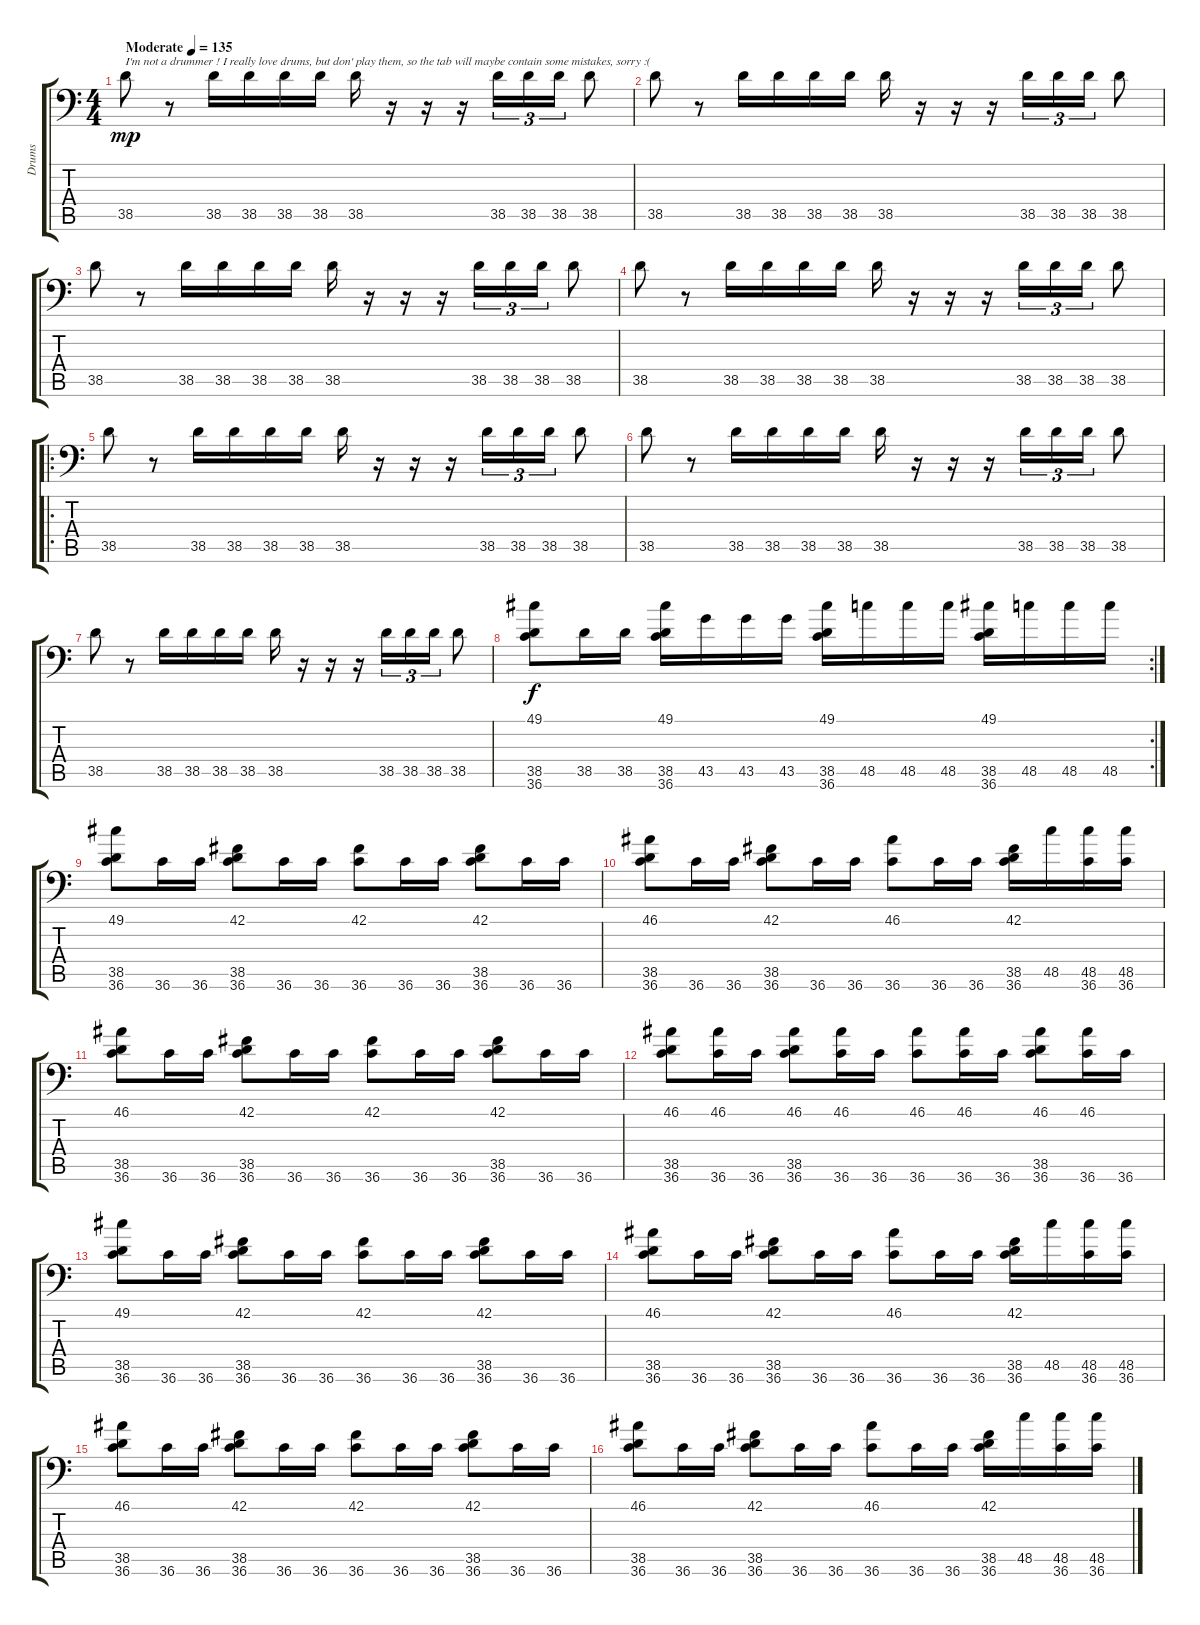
\track ("Drums" "Drums") {instrument acousticgrandpiano}
\staff {score tabs}
\tuning (C-1 C-1 C-1 C-1 C-1 C-1) {hide}
\ts (4 4)
\tempo (135 "Moderate")
\clef f4
\ks c
38.5.8{txt "I'm not a drummer ! I really love drums, but don' play them, so the tab will maybe contain some mistakes, sorry :(" dy mp instrument acousticgrandpiano} r.8 38.5.16 38.5.16 38.5.16 38.5.16 38.5.16 r.16 r.16 r.16 38.5.16{tu (3 2)} 38.5.16{tu (3 2)} 38.5.16{tu (3 2)} 38.5.8 |
38.5.8 r.8 38.5.16 38.5.16 38.5.16 38.5.16 38.5.16 r.16 r.16 r.16 38.5.16{tu (3 2)} 38.5.16{tu (3 2)} 38.5.16{tu (3 2)} 38.5.8 |
38.5.8 r.8 38.5.16 38.5.16 38.5.16 38.5.16 38.5.16 r.16 r.16 r.16 38.5.16{tu (3 2)} 38.5.16{tu (3 2)} 38.5.16{tu (3 2)} 38.5.8 |
38.5.8 r.8 38.5.16 38.5.16 38.5.16 38.5.16 38.5.16 r.16 r.16 r.16 38.5.16{tu (3 2)} 38.5.16{tu (3 2)} 38.5.16{tu (3 2)} 38.5.8 |
\ro
38.5.8 r.8 38.5.16 38.5.16 38.5.16 38.5.16 38.5.16 r.16 r.16 r.16 38.5.16{tu (3 2)} 38.5.16{tu (3 2)} 38.5.16{tu (3 2)} 38.5.8 |
38.5.8 r.8 38.5.16 38.5.16 38.5.16 38.5.16 38.5.16 r.16 r.16 r.16 38.5.16{tu (3 2)} 38.5.16{tu (3 2)} 38.5.16{tu (3 2)} 38.5.8 |
38.5.8 r.8 38.5.16 38.5.16 38.5.16 38.5.16 38.5.16 r.16 r.16 r.16 38.5.16{tu (3 2)} 38.5.16{tu (3 2)} 38.5.16{tu (3 2)} 38.5.8 |
\rc 2
(49.1 38.5 36.6).8{dy f} 38.5.16 38.5.16 (49.1 38.5 36.6).16 43.5.16 43.5.16 43.5.16 (49.1 38.5 36.6).16 48.5.16 48.5.16 48.5.16 (49.1 38.5 36.6).16 48.5.16 48.5.16 48.5.16 |
(49.1 38.5 36.6).8 36.6.16 36.6.16 (42.1 38.5 36.6).8 36.6.16 36.6.16 (42.1 36.6).8 36.6.16 36.6.16 (42.1 38.5 36.6).8 36.6.16 36.6.16 |
(46.1 38.5 36.6).8 36.6.16 36.6.16 (42.1 38.5 36.6).8 36.6.16 36.6.16 (46.1 36.6).8 36.6.16 36.6.16 (42.1 38.5 36.6).16 48.5.16 (48.5 36.6).16 (48.5 36.6).16 |
(46.1 38.5 36.6).8 36.6.16 36.6.16 (42.1 38.5 36.6).8 36.6.16 36.6.16 (42.1 36.6).8 36.6.16 36.6.16 (42.1 38.5 36.6).8 36.6.16 36.6.16 |
(46.1 38.5 36.6).8 (46.1 36.6).16 36.6.16 (46.1 38.5 36.6).8 (46.1 36.6).16 36.6.16 (46.1 36.6).8 (46.1 36.6).16 36.6.16 (46.1 38.5 36.6).8 (46.1 36.6).16 36.6.16 |
(49.1 38.5 36.6).8 36.6.16 36.6.16 (42.1 38.5 36.6).8 36.6.16 36.6.16 (42.1 36.6).8 36.6.16 36.6.16 (42.1 38.5 36.6).8 36.6.16 36.6.16 |
(46.1 38.5 36.6).8 36.6.16 36.6.16 (42.1 38.5 36.6).8 36.6.16 36.6.16 (46.1 36.6).8 36.6.16 36.6.16 (42.1 38.5 36.6).16 48.5.16 (48.5 36.6).16 (48.5 36.6).16 |
(46.1 38.5 36.6).8 36.6.16 36.6.16 (42.1 38.5 36.6).8 36.6.16 36.6.16 (42.1 36.6).8 36.6.16 36.6.16 (42.1 38.5 36.6).8 36.6.16 36.6.16 |
(46.1 38.5 36.6).8 36.6.16 36.6.16 (42.1 38.5 36.6).8 36.6.16 36.6.16 (46.1 36.6).8 36.6.16 36.6.16 (42.1 38.5 36.6).16 48.5.16 (48.5 36.6).16 (48.5 36.6).16
